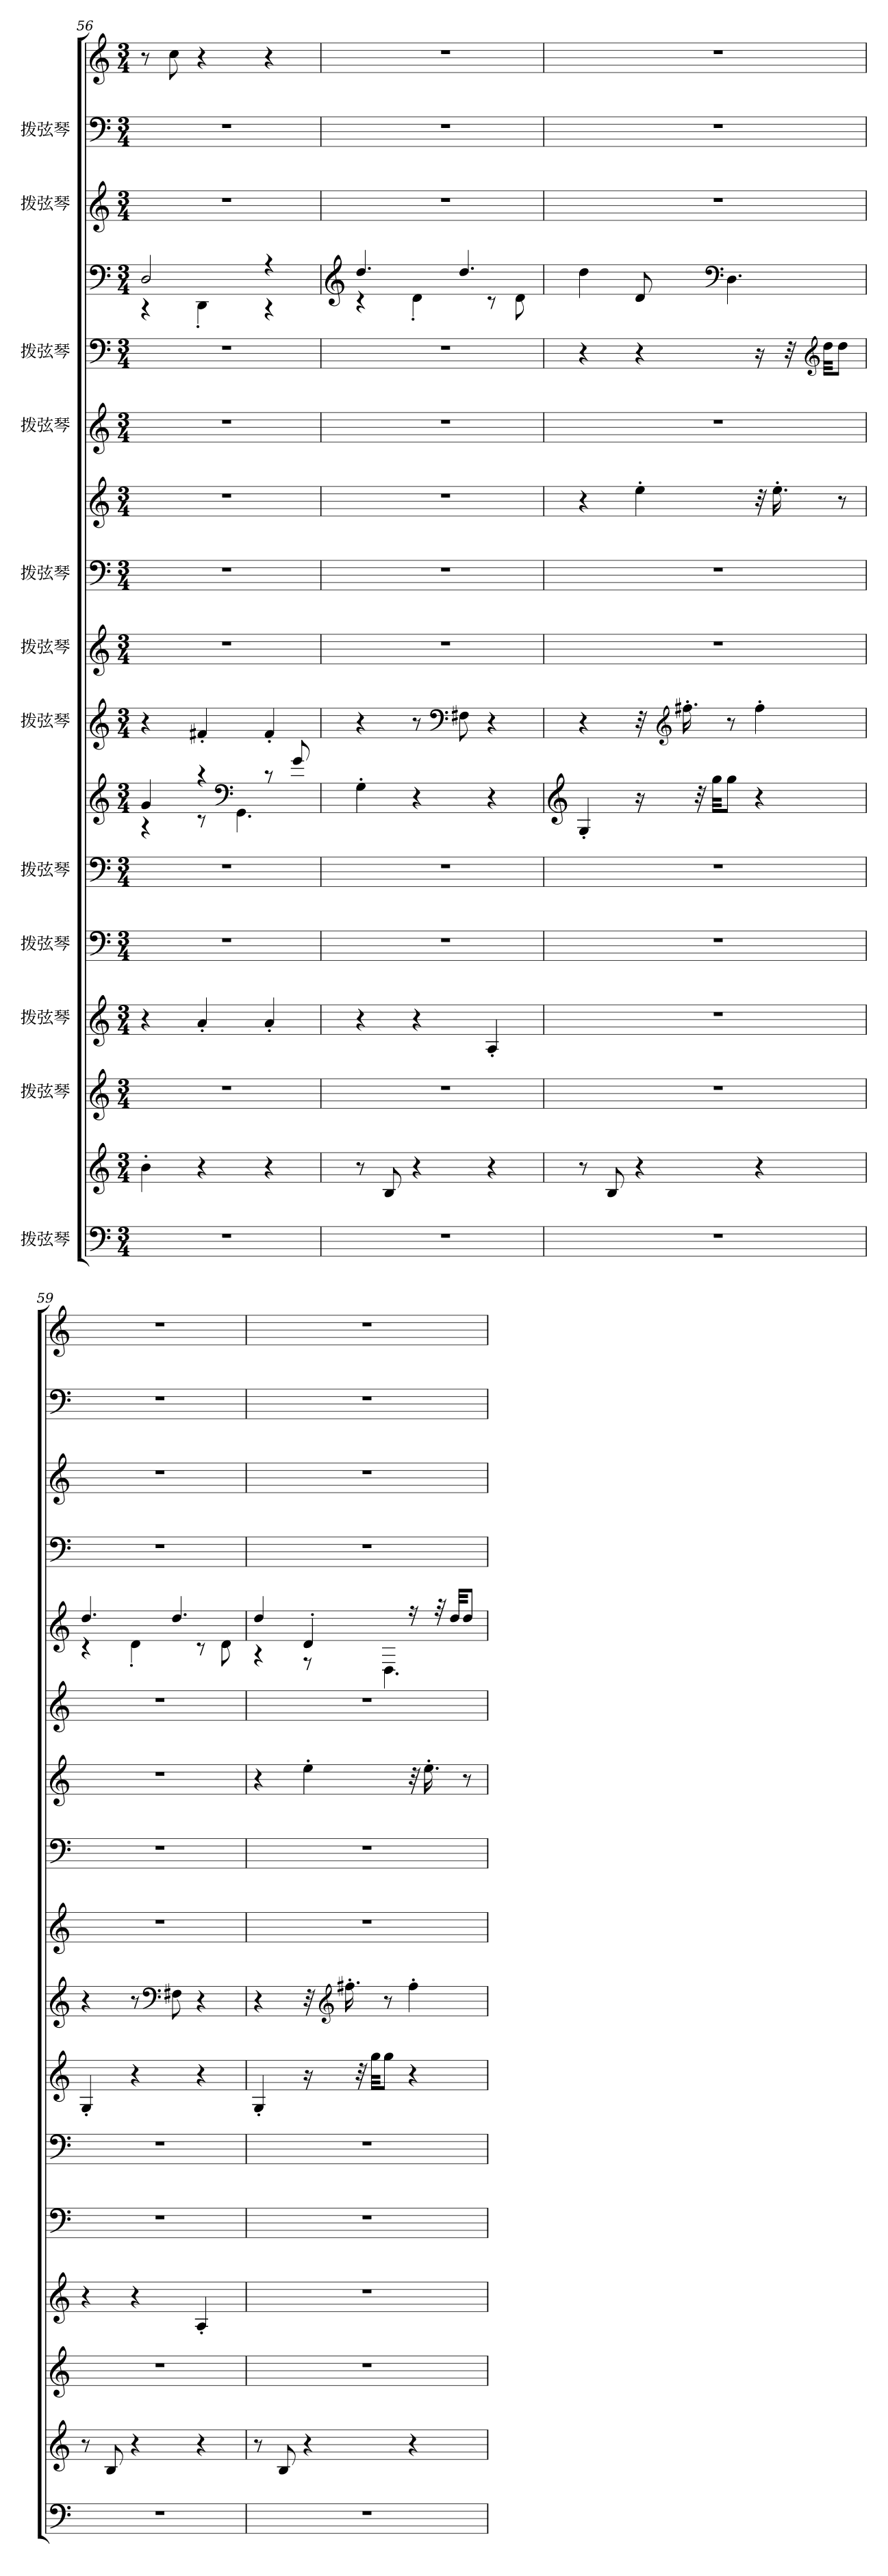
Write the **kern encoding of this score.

**kern	**kern	**kern	**kern	**kern	**kern	**kern	**kern	**kern	**kern	**kern	**kern	**kern	**kern	**kern	**kern	**kern
*part12	*part12	*part11	*part10	*part9	*part8	*part8	*part7	*part6	*part5	*part5	*part4	*part3	*part3	*part2	*part1	*part1
*staff17	*staff16	*staff15	*staff14	*staff13	*staff12	*staff11	*staff10	*staff9	*staff8	*staff7	*staff6	*staff5	*staff4	*staff3	*staff2	*staff1
*I"拨弦琴	*	*I"拨弦琴	*I"拨弦琴	*I"拨弦琴	*I"拨弦琴	*	*I"拨弦琴	*I"拨弦琴	*I"拨弦琴	*	*I"拨弦琴	*I"拨弦琴	*	*I"拨弦琴	*I"拨弦琴	*
*clefF4	*clefG2	*clefG2	*clefG2	*clefF4	*clefF4	*clefG2	*clefG2	*clefG2	*clefF4	*clefG2	*clefG2	*clefF4	*clefF4	*clefG2	*clefF4	*clefG2
*k[]	*k[]	*k[]	*k[]	*k[]	*k[]	*k[]	*k[]	*k[]	*k[]	*k[]	*k[]	*k[]	*k[]	*k[]	*k[]	*k[]
*M3/4	*M3/4	*M3/4	*M3/4	*M3/4	*M3/4	*M3/4	*M3/4	*M3/4	*M3/4	*M3/4	*M3/4	*M3/4	*M3/4	*M3/4	*M3/4	*M3/4
=56	=56	=56	=56	=56	=56	=56	=56	=56	=56	=56	=56	=56	=56	=56	=56	=56
*	*	*	*	*	*	*^	*	*	*	*	*	*	*^	*	*	*
2.r	4b'\	2.r	4r	2.r	2.r	4g/	4r	4r	2.r	2.r	2.r	2.r	2.r	2D/	4r	2.r	2.r	8r
.	.	.	.	.	.	.	.	.	.	.	.	.	.	.	.	.	.	8cc\
.	4r	.	4a'/	.	.	4r	8r	4f#X'/	.	.	.	.	.	.	4DD'\	.	.	4r
*	*	*	*	*	*	*clefF4	*	*	*	*	*	*	*	*	*	*	*	*
.	.	.	.	.	.	.	4.GG\	.	.	.	.	.	.	.	.	.	.	.
.	4r	.	4a'/	.	.	8r	.	4f#'/	.	.	.	.	.	4r	4r	.	.	4r
.	.	.	.	.	.	8g/	.	.	.	.	.	.	.	.	.	.	.	.
*	*	*	*	*	*	*v	*v	*	*	*	*	*	*	*	*	*	*	*
!!LO:PB:g=z
=57	=57	=57	=57	=57	=57	=57	=57	=57	=57	=57	=57	=57	=57	=57	=57	=57	=57
*	*	*	*	*	*	*	*	*	*	*	*	*	*clefG2	*	*	*	*
2.r	8r	2.r	4r	2.r	2.r	4G'\	4r	2.r	2.r	2.r	2.r	2.r	4.dd/	4r	2.r	2.r	2.r
.	8B/	.	.	.	.	.	.	.	.	.	.	.	.	.	.	.	.
.	4r	.	4r	.	.	4r	8r	.	.	.	.	.	.	4d'\	.	.	.
*	*	*	*	*	*	*	*clefF4	*	*	*	*	*	*	*	*	*	*
.	.	.	.	.	.	.	8F#X\	.	.	.	.	.	4.dd/	.	.	.	.
.	4r	.	4A'/	.	.	4r	4r	.	.	.	.	.	.	8r	.	.	.
.	.	.	.	.	.	.	.	.	.	.	.	.	.	8d\	.	.	.
*	*	*	*	*	*	*	*	*	*	*	*	*	*v	*v	*	*	*
=58	=58	=58	=58	=58	=58	=58	=58	=58	=58	=58	=58	=58	=58	=58	=58	=58
*	*	*	*	*	*	*clefG2	*	*	*	*	*	*	*	*	*	*
2.r	8r	2.r	2.r	2.r	2.r	4G'/	4r	2.r	2.r	4r	2.r	4r	4dd\	2.r	2.r	2.r
.	8B/	.	.	.	.	.	.	.	.	.	.	.	.	.	.	.
.	4r	.	.	.	.	16r	32r	.	.	4ee'\	.	4r	8d/	.	.	.
*	*	*	*	*	*	*	*clefG2	*	*	*	*	*	*	*	*	*
.	.	.	.	.	.	.	16.ff#X'\	.	.	.	.	.	.	.	.	.
.	.	.	.	.	.	32r	.	.	.	.	.	.	.	.	.	.
.	.	.	.	.	.	32gg\KKL	.	.	.	.	.	.	.	.	.	.
*	*	*	*	*	*	*	*	*	*	*	*	*	*clefF4	*	*	*
.	.	.	.	.	.	8gg\J	8r	.	.	.	.	.	4.D\	.	.	.
.	4r	.	.	.	.	4r	4ff#'\	.	.	32r	.	16r	.	.	.	.
.	.	.	.	.	.	.	.	.	.	16.ee'\	.	.	.	.	.	.
.	.	.	.	.	.	.	.	.	.	.	.	32r	.	.	.	.
*	*	*	*	*	*	*	*	*	*	*	*	*clefG2	*	*	*	*
.	.	.	.	.	.	.	.	.	.	.	.	32dd\KKL	.	.	.	.
.	.	.	.	.	.	.	.	.	.	8r	.	8dd\J	.	.	.	.
=59	=59	=59	=59	=59	=59	=59	=59	=59	=59	=59	=59	=59	=59	=59	=59	=59
*	*	*	*	*	*	*	*	*	*	*	*	*^	*	*	*	*
2.r	8r	2.r	4r	2.r	2.r	4G'/	4r	2.r	2.r	2.r	2.r	4.dd/	4r	2.r	2.r	2.r	2.r
.	8B/	.	.	.	.	.	.	.	.	.	.	.	.	.	.	.	.
.	4r	.	4r	.	.	4r	8r	.	.	.	.	.	4d'\	.	.	.	.
*	*	*	*	*	*	*	*clefF4	*	*	*	*	*	*	*	*	*	*
.	.	.	.	.	.	.	8F#X\	.	.	.	.	4.dd/	.	.	.	.	.
.	4r	.	4A'/	.	.	4r	4r	.	.	.	.	.	8r	.	.	.	.
.	.	.	.	.	.	.	.	.	.	.	.	.	8d\	.	.	.	.
!!LO:PB:g=z
=60	=60	=60	=60	=60	=60	=60	=60	=60	=60	=60	=60	=60	=60	=60	=60	=60	=60
2.r	8r	2.r	2.r	2.r	2.r	4G'/	4r	2.r	2.r	4r	2.r	4dd/	4r	2.r	2.r	2.r	2.r
.	8B/	.	.	.	.	.	.	.	.	.	.	.	.	.	.	.	.
.	4r	.	.	.	.	16r	32r	.	.	4ee'\	.	4d'/	8r	.	.	.	.
*	*	*	*	*	*	*	*clefG2	*	*	*	*	*	*	*	*	*	*
.	.	.	.	.	.	.	16.ff#X'\	.	.	.	.	.	.	.	.	.	.
.	.	.	.	.	.	32r	.	.	.	.	.	.	.	.	.	.	.
.	.	.	.	.	.	32gg\KKL	.	.	.	.	.	.	.	.	.	.	.
.	.	.	.	.	.	8gg\J	8r	.	.	.	.	.	4.D\	.	.	.	.
.	4r	.	.	.	.	4r	4ff#'\	.	.	32r	.	16r	.	.	.	.	.
.	.	.	.	.	.	.	.	.	.	16.ee'\	.	.	.	.	.	.	.
.	.	.	.	.	.	.	.	.	.	.	.	32r	.	.	.	.	.
.	.	.	.	.	.	.	.	.	.	.	.	32dd/KKL	.	.	.	.	.
.	.	.	.	.	.	.	.	.	.	8r	.	8dd/J	.	.	.	.	.
*	*	*	*	*	*	*	*	*	*	*	*	*v	*v	*	*	*	*
=	=	=	=	=	=	=	=	=	=	=	=	=	=	=	=	=
*-	*-	*-	*-	*-	*-	*-	*-	*-	*-	*-	*-	*-	*-	*-	*-	*-
